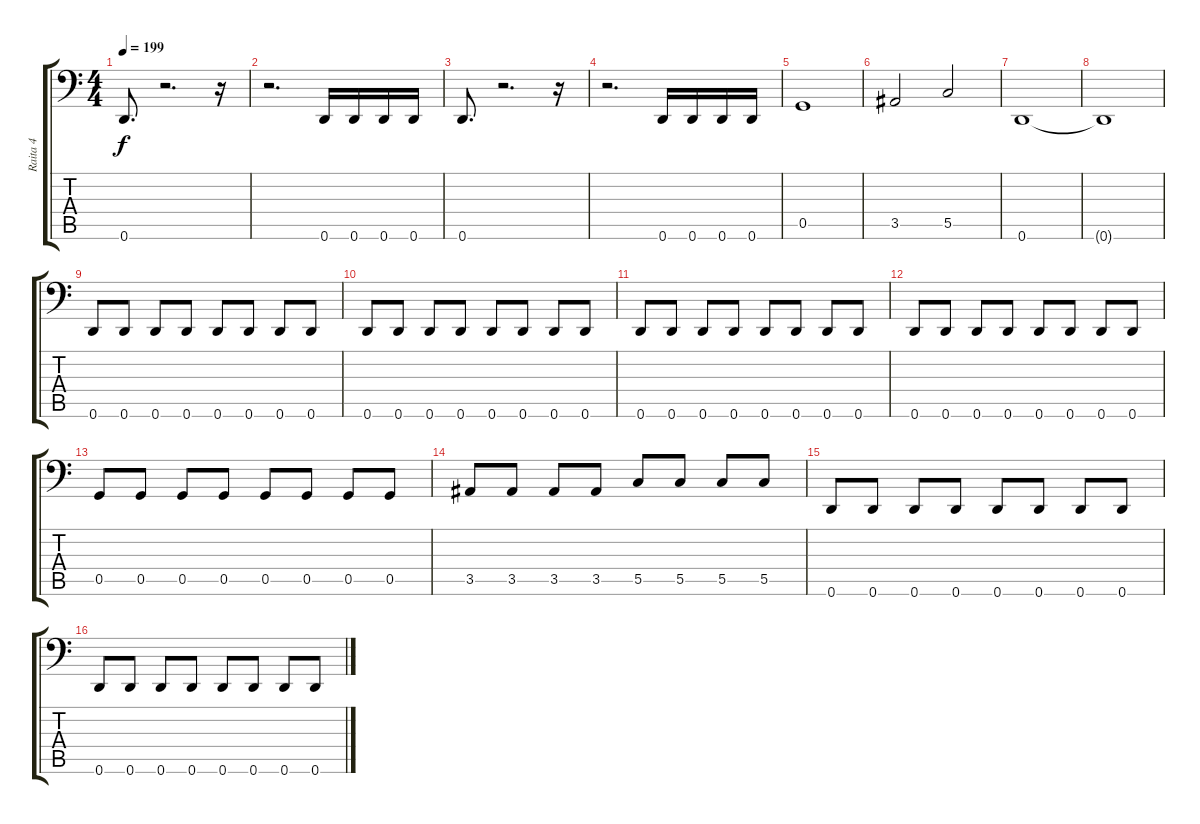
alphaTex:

\track ("Raita 4" "Raita 4") {instrument electricbassfinger}
\staff {score tabs}
\tuning (D3 A2 F2 C2 G1 D1) {hide}
\ts (4 4)
\tempo 199
\clef f4
\ks c
0.6.8{d dy f} r.2{d} r.16 |
r.2{d} 0.6.16 0.6.16 0.6.16 0.6.16 |
0.6.8{d} r.2{d} r.16 |
r.2{d} 0.6.16 0.6.16 0.6.16 0.6.16 |
0.5.1 |
3.5.2 5.5.2 |
0.6.1 |
0.6{t}.1 |
0.6.8 0.6.8 0.6.8 0.6.8 0.6.8 0.6.8 0.6.8 0.6.8 |
0.6.8 0.6.8 0.6.8 0.6.8 0.6.8 0.6.8 0.6.8 0.6.8 |
0.6.8 0.6.8 0.6.8 0.6.8 0.6.8 0.6.8 0.6.8 0.6.8 |
0.6.8 0.6.8 0.6.8 0.6.8 0.6.8 0.6.8 0.6.8 0.6.8 |
0.5.8 0.5.8 0.5.8 0.5.8 0.5.8 0.5.8 0.5.8 0.5.8 |
3.5.8 3.5.8 3.5.8 3.5.8 5.5.8 5.5.8 5.5.8 5.5.8 |
0.6.8 0.6.8 0.6.8 0.6.8 0.6.8 0.6.8 0.6.8 0.6.8 |
0.6.8 0.6.8 0.6.8 0.6.8 0.6.8 0.6.8 0.6.8 0.6.8
